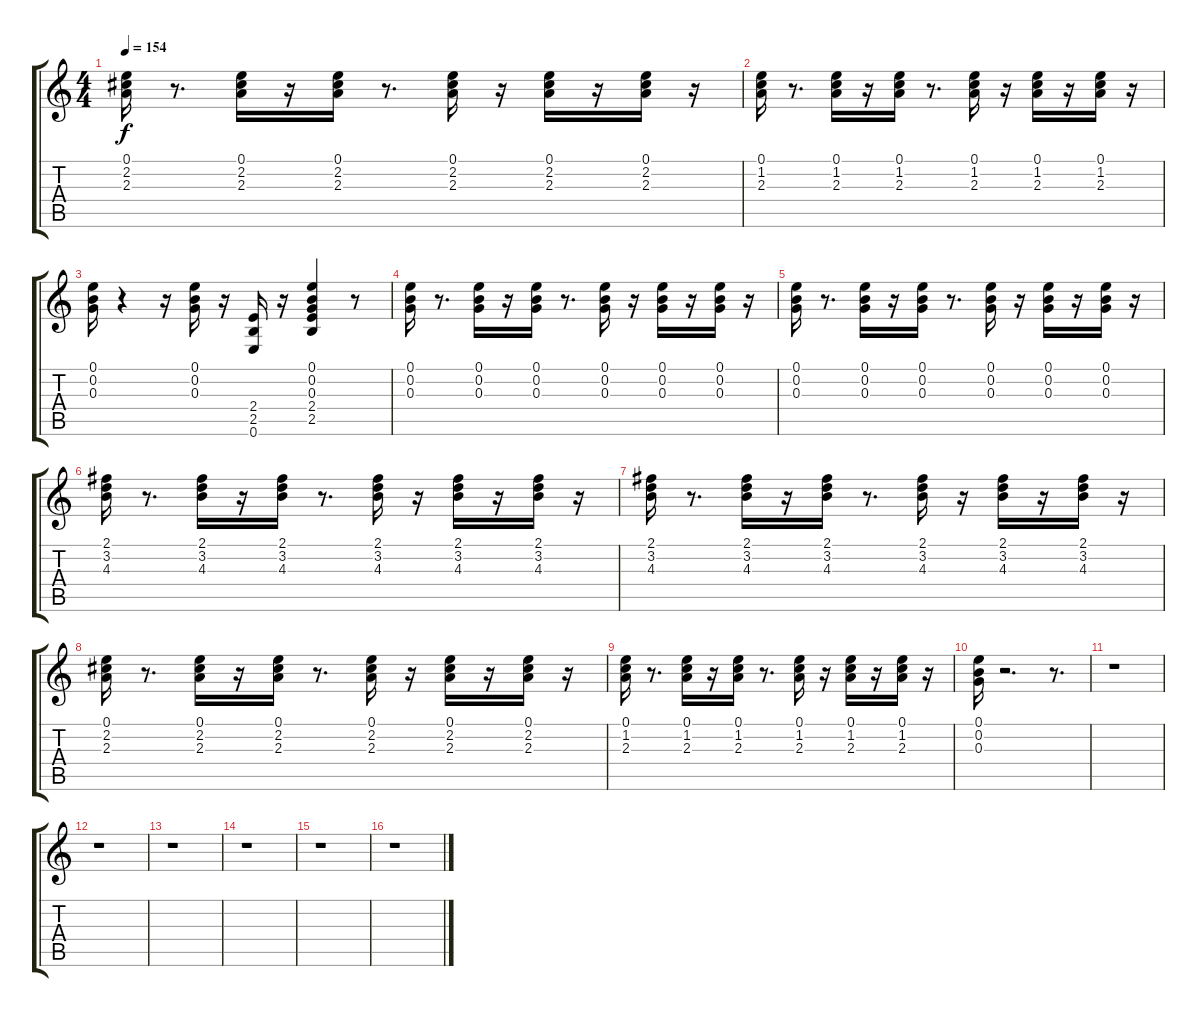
\track "" {instrument distortionguitar}
\staff {score tabs}
\tuning (E4 B3 G3 D3 A2 E2) {hide}
\ts (4 4)
\tempo 154
\clef g2
\ks c
(0.1 2.2 2.3).16{dy f} r.8{d} (0.1 2.2 2.3).16 r.16 (0.1 2.2 2.3).16 r.8{d} (0.1 2.2 2.3).16 r.16 (0.1 2.2 2.3).16 r.16 (0.1 2.2 2.3).16 r.16 |
(0.1 1.2 2.3).16 r.8{d} (0.1 1.2 2.3).16 r.16 (0.1 1.2 2.3).16 r.8{d} (0.1 1.2 2.3).16 r.16 (0.1 1.2 2.3).16 r.16 (0.1 1.2 2.3).16 r.16 |
(0.1 0.2 0.3).16 r.4 r.16 (0.1 0.2 0.3).16 r.16 (2.4 2.5 0.6).16 r.16 (0.1 0.2 0.3 2.4 2.5).4 r.8 |
(0.1 0.2 0.3).16 r.8{d} (0.1 0.2 0.3).16 r.16 (0.1 0.2 0.3).16 r.8{d} (0.1 0.2 0.3).16 r.16 (0.1 0.2 0.3).16 r.16 (0.1 0.2 0.3).16 r.16 |
(0.1 0.2 0.3).16 r.8{d} (0.1 0.2 0.3).16 r.16 (0.1 0.2 0.3).16 r.8{d} (0.1 0.2 0.3).16 r.16 (0.1 0.2 0.3).16 r.16 (0.1 0.2 0.3).16 r.16 |
(2.1 3.2 4.3).16 r.8{d} (2.1 3.2 4.3).16 r.16 (2.1 3.2 4.3).16 r.8{d} (2.1 3.2 4.3).16 r.16 (2.1 3.2 4.3).16 r.16 (2.1 3.2 4.3).16 r.16 |
(2.1 3.2 4.3).16 r.8{d} (2.1 3.2 4.3).16 r.16 (2.1 3.2 4.3).16 r.8{d} (2.1 3.2 4.3).16 r.16 (2.1 3.2 4.3).16 r.16 (2.1 3.2 4.3).16 r.16 |
(0.1 2.2 2.3).16 r.8{d} (0.1 2.2 2.3).16 r.16 (0.1 2.2 2.3).16 r.8{d} (0.1 2.2 2.3).16 r.16 (0.1 2.2 2.3).16 r.16 (0.1 2.2 2.3).16 r.16 |
(0.1 1.2 2.3).16 r.8{d} (0.1 1.2 2.3).16 r.16 (0.1 1.2 2.3).16 r.8{d} (0.1 1.2 2.3).16 r.16 (0.1 1.2 2.3).16 r.16 (0.1 1.2 2.3).16 r.16 |
(0.1 0.2 0.3).16 r.2{d} r.8{d} |
r.1 |
r.1 |
r.1 |
r.1 |
r.1 |
r.1
